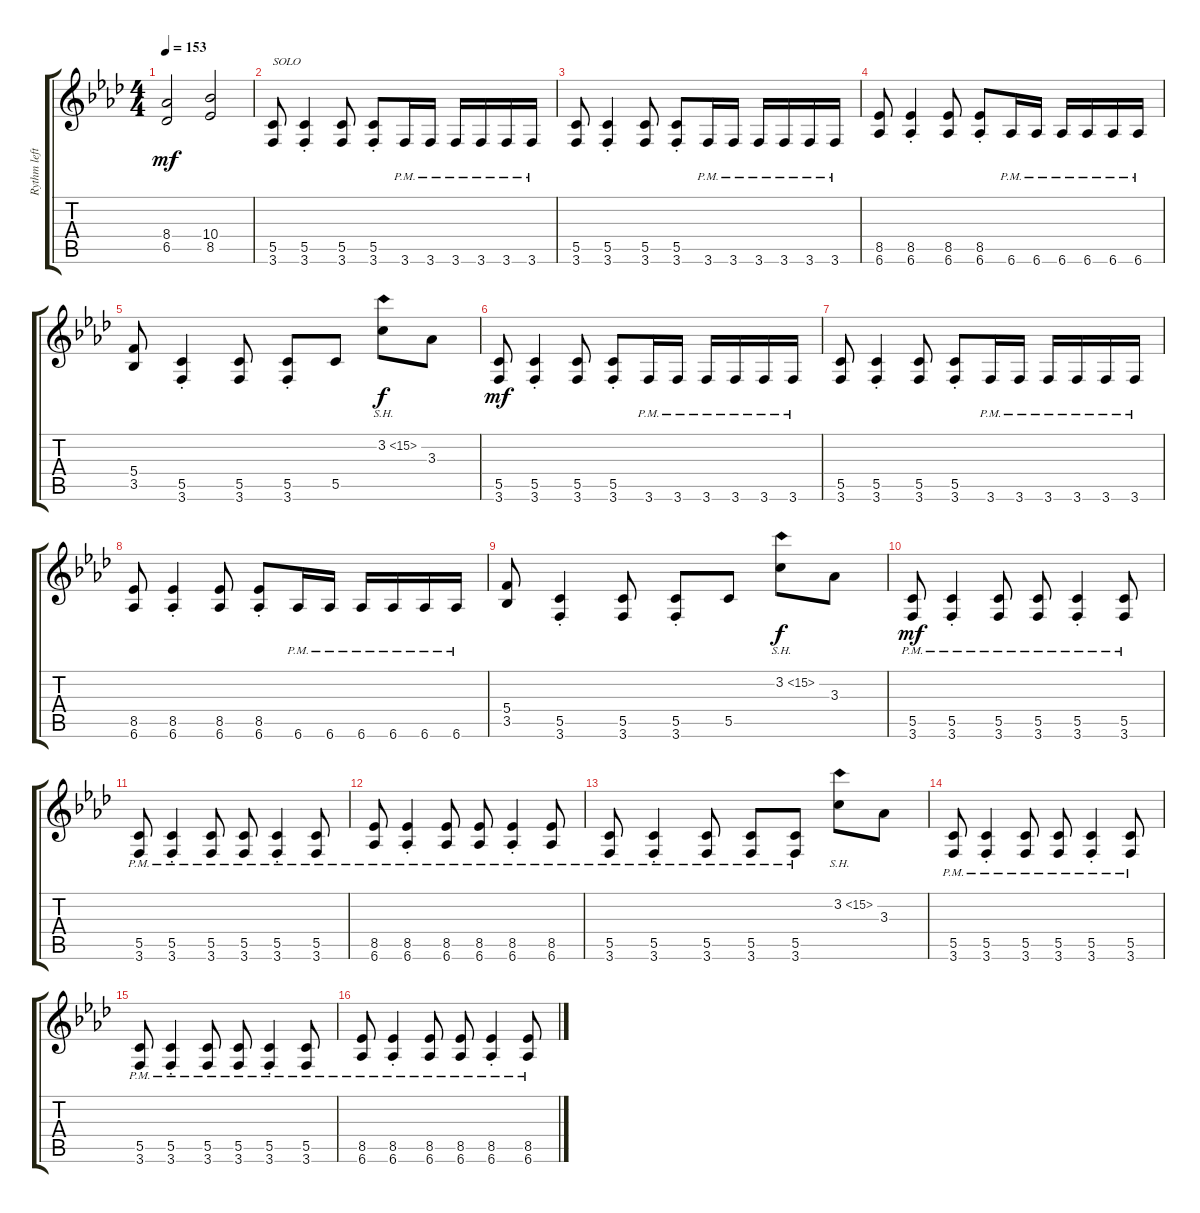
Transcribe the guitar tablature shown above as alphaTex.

\track ("Rythm left channel" "Rythm left") {instrument distortionguitar}
\staff {score tabs}
\tuning (D4 A3 F3 C3 G2 D2) {hide}
\ts (4 4)
\tempo 153
\clef g2
\ks fminor
(8.4 6.5).2{dy mf} (10.4 8.5).2 |
(5.5 3.6).8{txt "SOLO"} (5.5{st} 3.6{st}).4 (5.5 3.6).8 (5.5{st} 3.6{st}).8 3.6{pm}.16 3.6{pm}.16 3.6{pm}.16 3.6{pm}.16 3.6{pm}.16 3.6{pm}.16 |
(5.5 3.6).8 (5.5{st} 3.6{st}).4 (5.5 3.6).8 (5.5{st} 3.6{st}).8 3.6{pm}.16 3.6{pm}.16 3.6{pm}.16 3.6{pm}.16 3.6{pm}.16 3.6{pm}.16 |
(8.5 6.6).8 (8.5{st} 6.6{st}).4 (8.5 6.6).8 (8.5{st} 6.6{st}).8 6.6{pm}.16 6.6{pm}.16 6.6{pm}.16 6.6{pm}.16 6.6{pm}.16 6.6{pm}.16 |
(5.4 3.5).8 (5.5{st} 3.6{st}).4 (5.5 3.6).8 (5.5{st} 3.6{st}).8 5.5.8 3.2{sh 12}.8{dy f} 3.3.8 |
(5.5 3.6).8{dy mf} (5.5{st} 3.6{st}).4 (5.5 3.6).8 (5.5{st} 3.6{st}).8 3.6{pm}.16 3.6{pm}.16 3.6{pm}.16 3.6{pm}.16 3.6{pm}.16 3.6{pm}.16 |
(5.5 3.6).8 (5.5{st} 3.6{st}).4 (5.5 3.6).8 (5.5{st} 3.6{st}).8 3.6{pm}.16 3.6{pm}.16 3.6{pm}.16 3.6{pm}.16 3.6{pm}.16 3.6{pm}.16 |
(8.5 6.6).8 (8.5{st} 6.6{st}).4 (8.5 6.6).8 (8.5{st} 6.6{st}).8 6.6{pm}.16 6.6{pm}.16 6.6{pm}.16 6.6{pm}.16 6.6{pm}.16 6.6{pm}.16 |
(5.4 3.5).8 (5.5{st} 3.6{st}).4 (5.5 3.6).8 (5.5{st} 3.6{st}).8 5.5.8 3.2{sh 12}.8{dy f} 3.3.8 |
(5.5{pm} 3.6{pm}).8{dy mf} (5.5{pm st} 3.6{pm st}).4 (5.5{pm} 3.6{pm}).8 (5.5{pm} 3.6{pm}).8 (5.5{pm st} 3.6{pm st}).4 (5.5{pm} 3.6{pm}).8 |
(5.5{pm} 3.6{pm}).8 (5.5{pm st} 3.6{pm st}).4 (5.5{pm} 3.6{pm}).8 (5.5{pm} 3.6{pm}).8 (5.5{pm st} 3.6{pm st}).4 (5.5{pm} 3.6{pm}).8 |
(8.5{pm} 6.6{pm}).8 (8.5{pm st} 6.6{pm st}).4 (8.5{pm} 6.6{pm}).8 (8.5{pm} 6.6{pm}).8 (8.5{pm st} 6.6{pm st}).4 (8.5{pm} 6.6{pm}).8 |
(5.5{pm} 3.6{pm}).8 (5.5{pm st} 3.6{pm st}).4 (5.5{pm} 3.6{pm}).8 (5.5{pm} 3.6{pm}).8 (5.5{pm} 3.6{pm}).8 3.2{sh 12}.8 3.3.8 |
(5.5{pm} 3.6{pm}).8 (5.5{pm st} 3.6{pm st}).4 (5.5{pm} 3.6{pm}).8 (5.5{pm} 3.6{pm}).8 (5.5{pm st} 3.6{pm st}).4 (5.5{pm} 3.6{pm}).8 |
(5.5{pm} 3.6{pm}).8 (5.5{pm st} 3.6{pm st}).4 (5.5{pm} 3.6{pm}).8 (5.5{pm} 3.6{pm}).8 (5.5{pm st} 3.6{pm st}).4 (5.5{pm} 3.6{pm}).8 |
(8.5{pm} 6.6{pm}).8 (8.5{pm st} 6.6{pm st}).4 (8.5{pm} 6.6{pm}).8 (8.5{pm} 6.6{pm}).8 (8.5{pm st} 6.6{pm st}).4 (8.5{pm} 6.6{pm}).8
